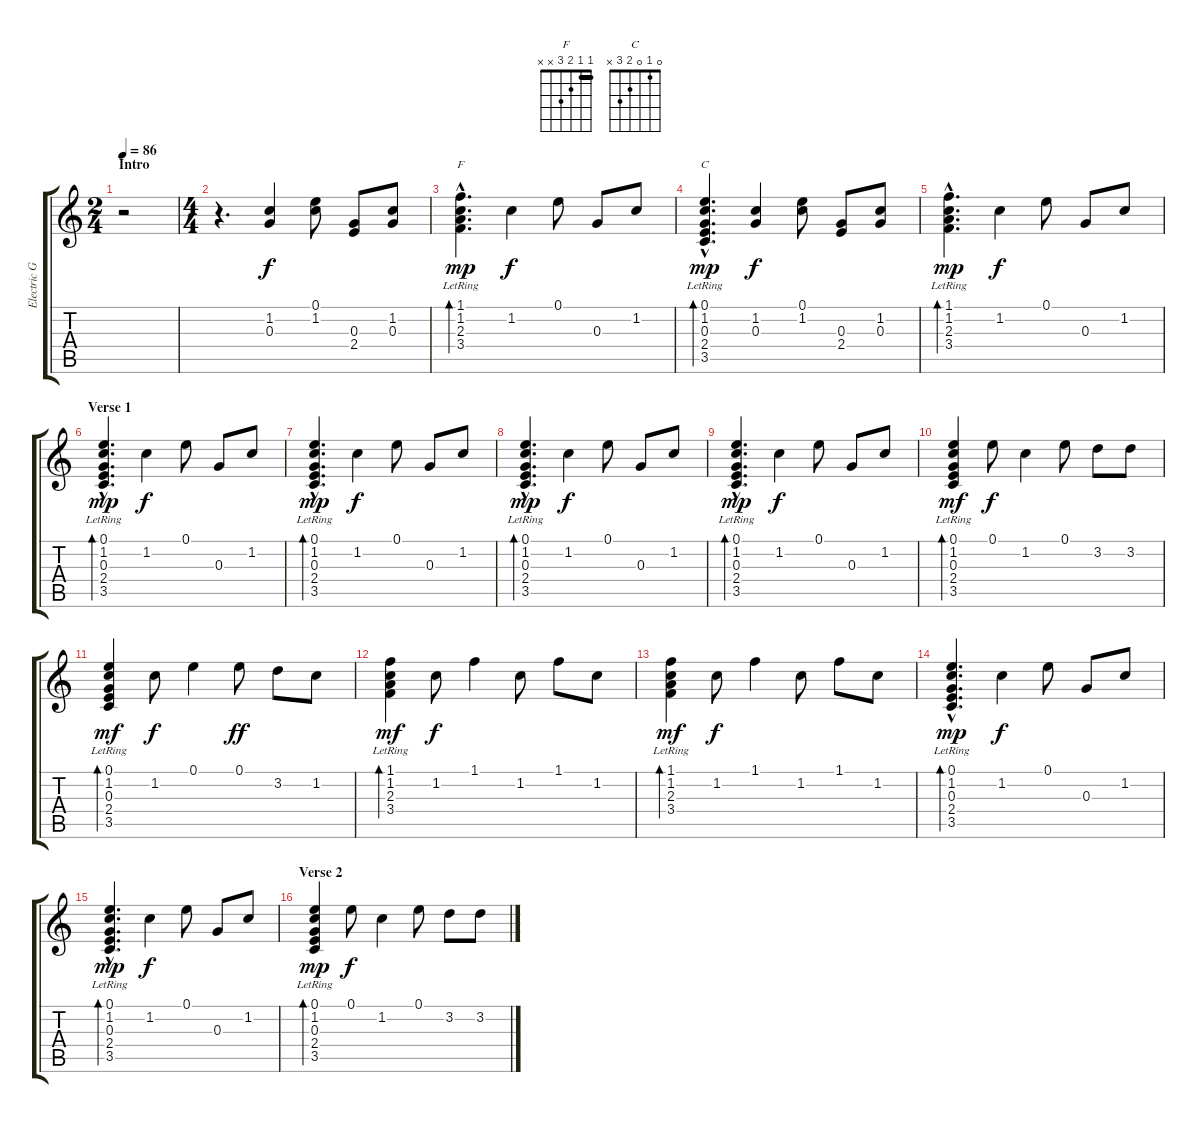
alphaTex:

\track ("Electric Guitar (Gano)" "Electric G") {instrument electricguitarclean}
\staff {score tabs}
\tuning (E4 B3 G3 D3 A2 E2) {hide}
\chord ("F" 1 1 2 3 x x) {barre 1}
\chord ("C" 0 1 0 2 3 x)
\ts (2 4)
\section ("" "Intro")
\tempo 86
\clef g2
\ks c
r.2{dy f instrument electricguitarclean} |
\ts (4 4)
r.4{d} (1.2 0.3).4 (0.1 1.2).8 (0.3 2.4).8 (1.2 0.3).8 |
(1.1{hac lr} 1.2{hac} 2.3{hac lr} 3.4{hac lr}).4{d bd 120 ch "F" dy mp} 1.2.4{dy f} 0.1.8 0.3.8 1.2.8 |
(0.1{hac lr} 1.2{hac} 0.3{hac} 2.4{hac lr} 3.5{hac lr}).4{d bd 120 ch "C" dy mp} (1.2 0.3).4{dy f} (0.1 1.2).8 (0.3 2.4).8 (1.2 0.3).8 |
(1.1{hac lr} 1.2{hac} 2.3{hac lr} 3.4{hac lr}).4{d bd 120 dy mp} 1.2.4{dy f} 0.1.8 0.3.8 1.2.8 |
\section ("" "Verse 1")
(0.1{hac lr} 1.2{hac} 0.3{hac lr} 2.4{hac lr} 3.5{hac lr}).4{d bd 120 dy mp} 1.2.4{dy f} 0.1.8 0.3.8 1.2.8 |
(0.1{hac lr} 1.2{hac} 0.3{hac lr} 2.4{hac lr} 3.5{hac lr}).4{d bd 120 dy mp} 1.2.4{dy f} 0.1.8 0.3.8 1.2.8 |
(0.1{hac lr} 1.2{hac} 0.3{hac lr} 2.4{hac lr} 3.5{hac lr}).4{d bd 120 dy mp} 1.2.4{dy f} 0.1.8 0.3.8 1.2.8 |
(0.1{hac lr} 1.2{hac} 0.3{hac lr} 2.4{hac lr} 3.5{hac lr}).4{d bd 120 dy mp} 1.2.4{dy f} 0.1.8 0.3.8 1.2.8 |
(0.1 1.2{lr} 0.3{lr} 2.4{lr} 3.5{lr}).4{bd 120 dy mf} 0.1.8{dy f} 1.2.4 0.1.8 3.2.8 3.2.8 |
(0.1{lr} 1.2 0.3{lr} 2.4{lr} 3.5{lr}).4{bd 120 dy mf} 1.2.8{dy f} 0.1.4 0.1.8{dy ff} 3.2.8 1.2.8 |
(1.1{lr} 1.2 2.3{lr} 3.4{lr}).4{bd 120 dy mf} 1.2.8{dy f} 1.1.4 1.2.8 1.1.8 1.2.8 |
(1.1{lr} 1.2 2.3{lr} 3.4{lr}).4{bd 120 dy mf} 1.2.8{dy f} 1.1.4 1.2.8 1.1.8 1.2.8 |
(0.1{hac lr} 1.2{hac} 0.3{hac lr} 2.4{hac lr} 3.5{hac lr}).4{d bd 120 dy mp} 1.2.4{dy f} 0.1.8 0.3.8 1.2.8 |
(0.1{hac lr} 1.2{hac} 0.3{hac lr} 2.4{hac lr} 3.5{hac lr}).4{d bd 120 dy mp} 1.2.4{dy f} 0.1.8 0.3.8 1.2.8 |
\section ("" "Verse 2")
(0.1{lr} 1.2 0.3{lr} 2.4{lr} 3.5{lr}).4{bd 120 dy mp} 0.1.8{dy f} 1.2.4 0.1.8 3.2.8 3.2.8
